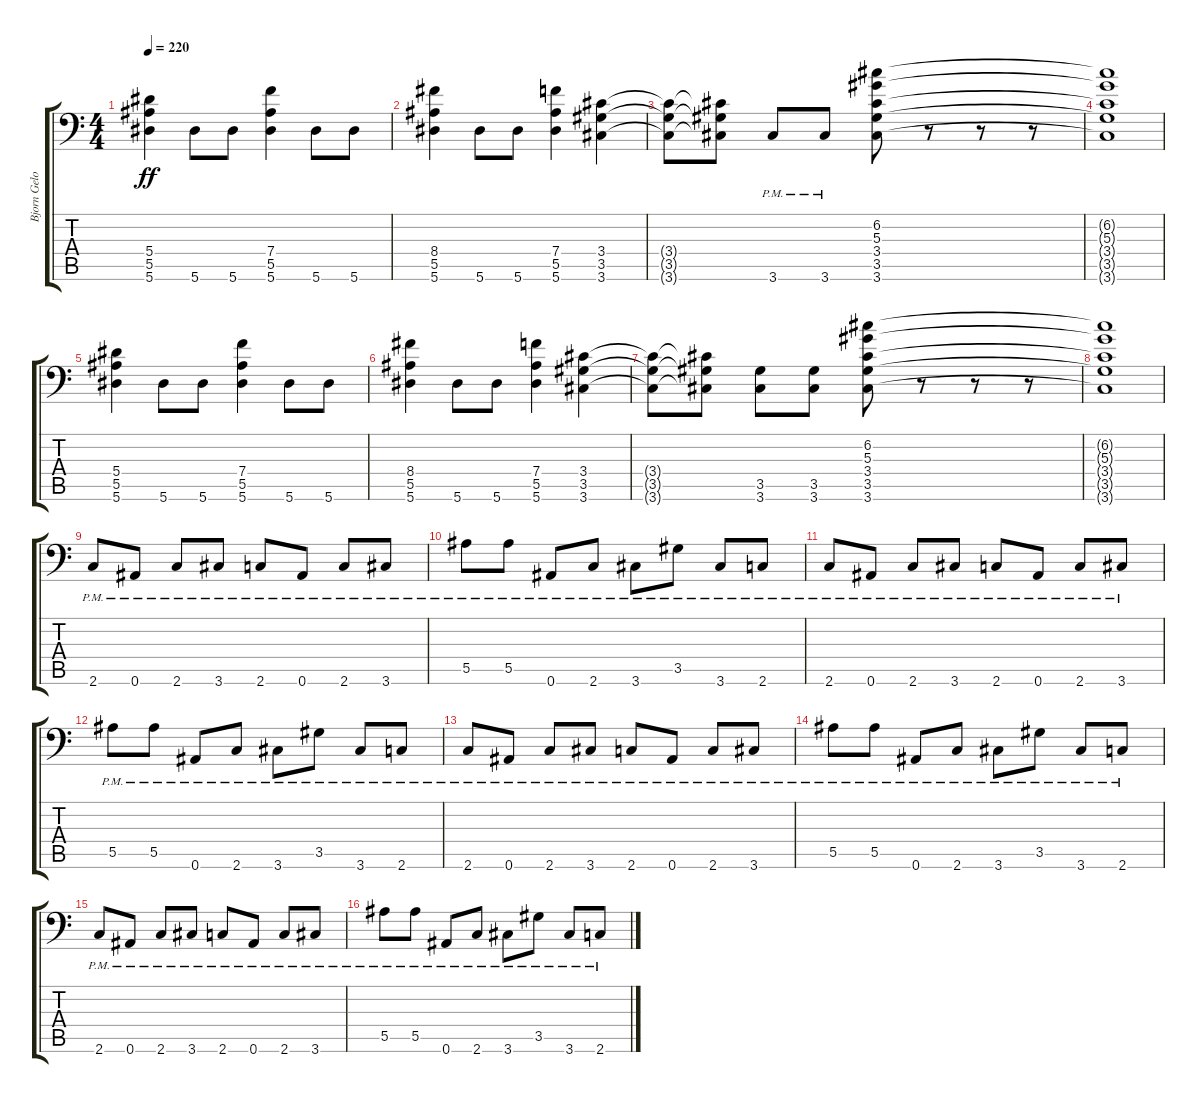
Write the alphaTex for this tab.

\track ("Bjorn Gelotte " "Bjorn Gelo") {instrument distortionguitar}
\staff {score tabs}
\tuning (C4 G3 Eb3 Bb2 F2 Bb1) {hide}
\ts (4 4)
\tempo 220
\clef f4
\ks c
(5.4 5.5 5.6).4{dy ff} 5.6.8 5.6.8 (7.4 5.5 5.6).4 5.6.8 5.6.8 |
(8.4 5.5 5.6).4 5.6.8 5.6.8 (7.4 5.5 5.6).4 (3.4 3.5 3.6).4 |
(3.4{t} 3.5{t} 3.6{t}).8 (3.4{t} 3.5{t} 3.6{t}).8 3.6{pm}.8 3.6{pm}.8 (6.2 5.3 3.4 3.5 3.6).8 r.8 r.8 r.8 |
(6.2{t} 5.3{t} 3.4{t} 3.5{t} 3.6{t}).1 |
(5.4 5.5 5.6).4 5.6.8 5.6.8 (7.4 5.5 5.6).4 5.6.8 5.6.8 |
(8.4 5.5 5.6).4 5.6.8 5.6.8 (7.4 5.5 5.6).4 (3.4 3.5 3.6).4 |
(3.4{t} 3.5{t} 3.6{t}).8 (3.4{t} 3.5{t} 3.6{t}).8 (3.5 3.6).8 (3.5 3.6).8 (6.2 5.3 3.4 3.5 3.6).8 r.8 r.8 r.8 |
(6.2{t} 5.3{t} 3.4{t} 3.5{t} 3.6{t}).1 |
2.6{pm}.8 0.6{pm}.8 2.6{pm}.8 3.6{pm}.8 2.6{pm}.8 0.6{pm}.8 2.6{pm}.8 3.6{pm}.8 |
5.5{pm}.8 5.5{pm}.8 0.6{pm}.8 2.6{pm}.8 3.6{pm}.8 3.5{pm}.8 3.6{pm}.8 2.6{pm}.8 |
2.6{pm}.8 0.6{pm}.8 2.6{pm}.8 3.6{pm}.8 2.6{pm}.8 0.6{pm}.8 2.6{pm}.8 3.6{pm}.8 |
5.5{pm}.8 5.5{pm}.8 0.6{pm}.8 2.6{pm}.8 3.6{pm}.8 3.5{pm}.8 3.6{pm}.8 2.6{pm}.8 |
2.6{pm}.8 0.6{pm}.8 2.6{pm}.8 3.6{pm}.8 2.6{pm}.8 0.6{pm}.8 2.6{pm}.8 3.6{pm}.8 |
5.5{pm}.8 5.5{pm}.8 0.6{pm}.8 2.6{pm}.8 3.6{pm}.8 3.5{pm}.8 3.6{pm}.8 2.6{pm}.8 |
2.6{pm}.8 0.6{pm}.8 2.6{pm}.8 3.6{pm}.8 2.6{pm}.8 0.6{pm}.8 2.6{pm}.8 3.6{pm}.8 |
5.5{pm}.8 5.5{pm}.8 0.6{pm}.8 2.6{pm}.8 3.6{pm}.8 3.5{pm}.8 3.6{pm}.8 2.6{pm}.8
